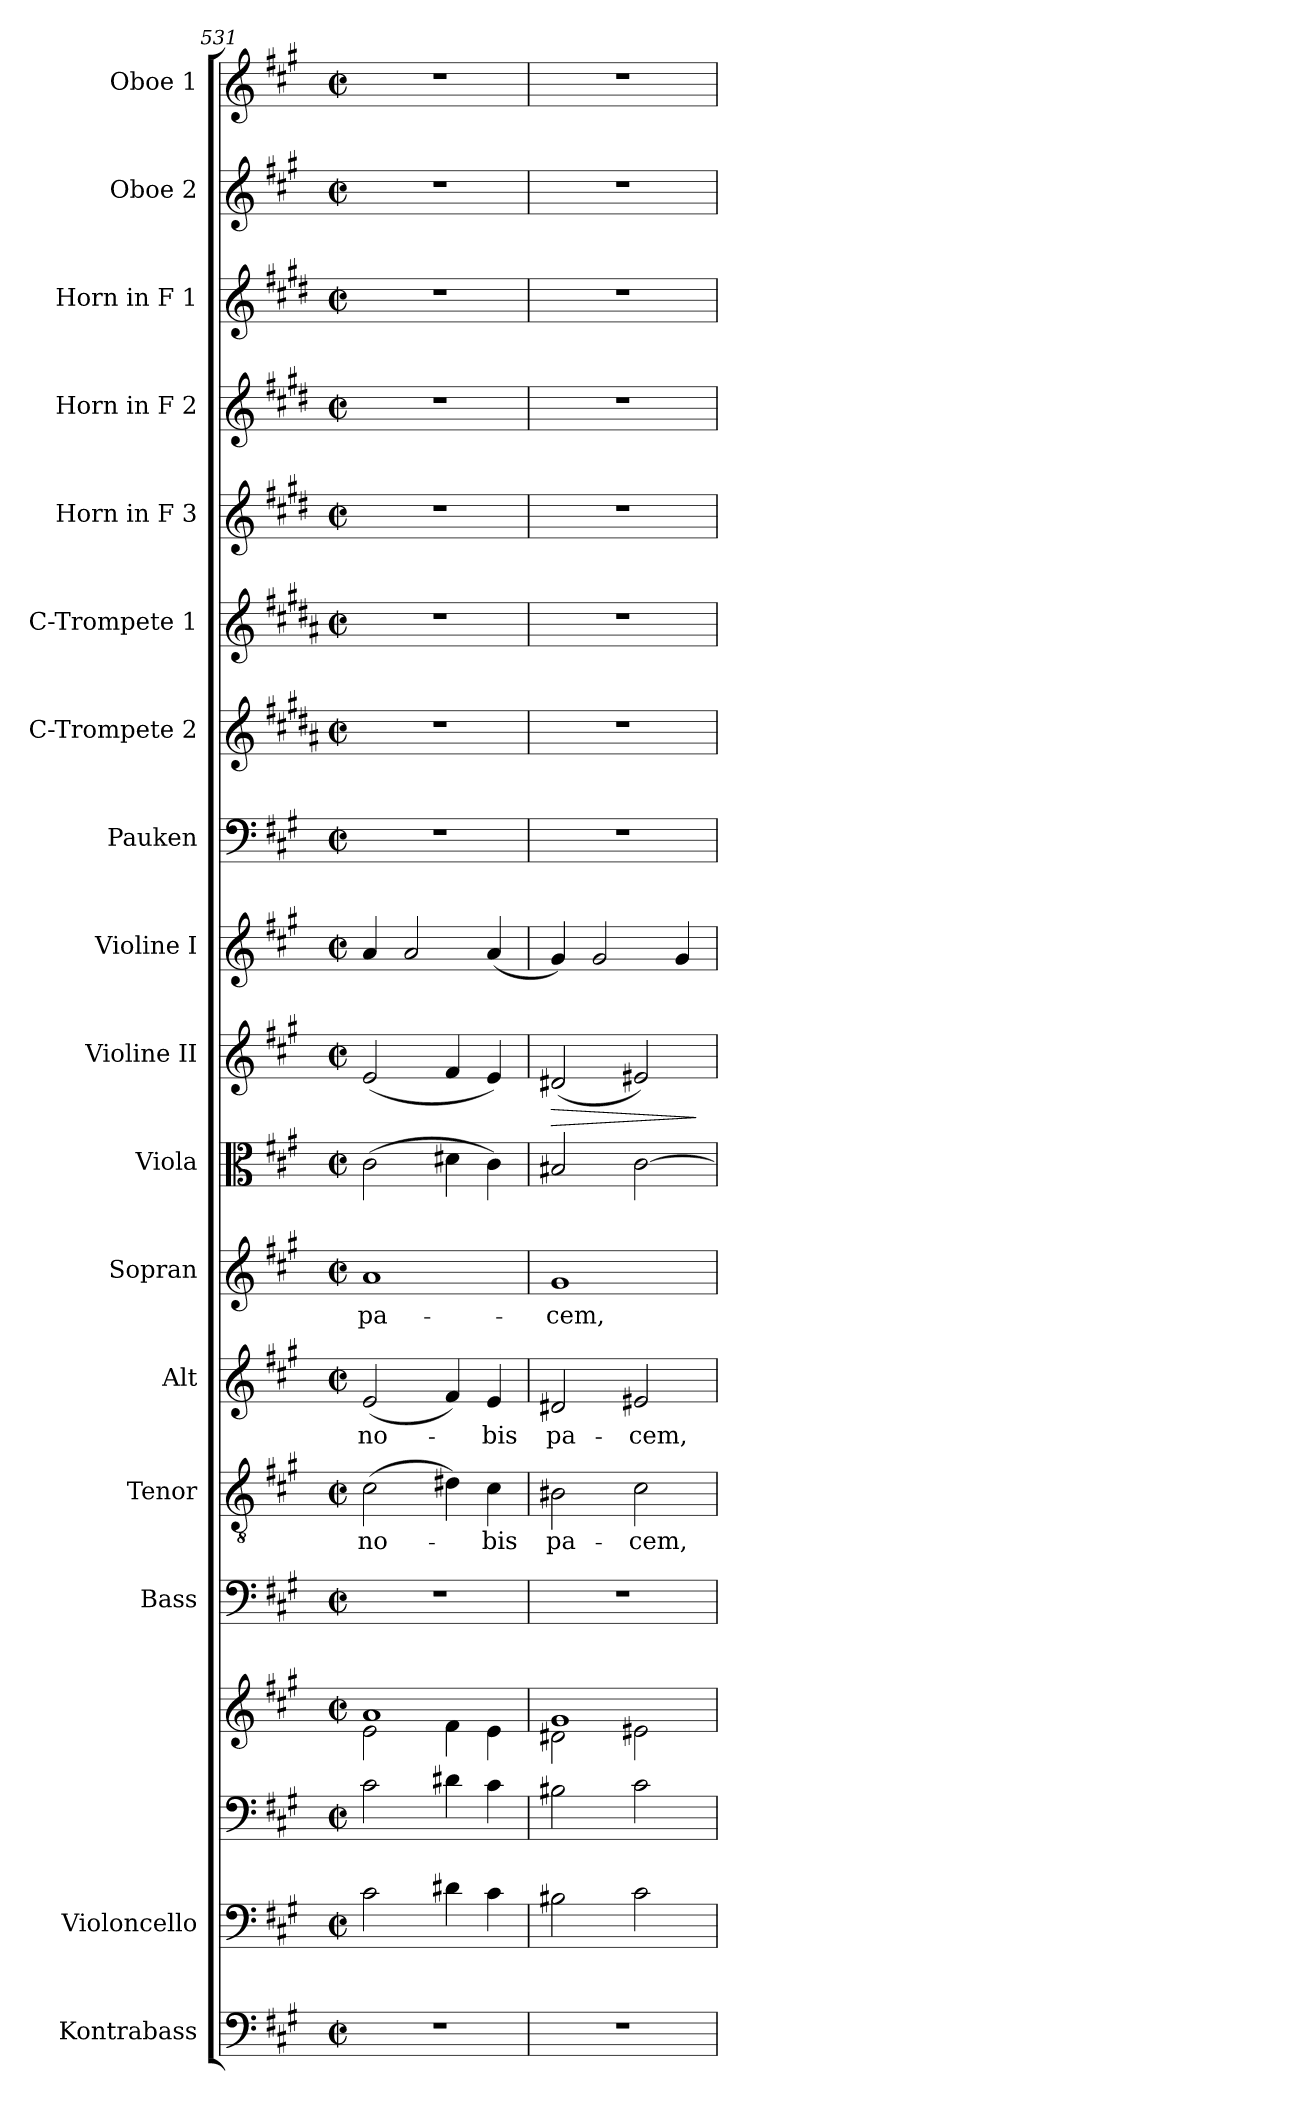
**kern	**kern	**kern	**kern	**kern	**kern	**text	**kern	**text	**kern	**text	**kern	**kern	**dynam	**kern	**kern	**kern	**kern	**kern	**kern	**kern	**kern	**kern
*part18	*part17	*part16	*part16	*part15	*part14	*part14	*part13	*part13	*part12	*part12	*part11	*part10	*part10	*part9	*part8	*part7	*part6	*part5	*part4	*part3	*part2	*part1
*staff19	*staff18	*staff17	*staff16	*staff15	*staff14	*staff14	*staff13	*staff13	*staff12	*staff12	*staff11	*staff10	*staff10	*staff9	*staff8	*staff7	*staff6	*staff5	*staff4	*staff3	*staff2	*staff1
*I"Kontrabass	*I"Violoncello	*	*	*I"Bass	*I"Tenor	*	*I"Alt	*	*I"Sopran	*	*I"Viola	*I"Violine II	*	*I"Violine I	*I"Pauken	*I"C-Trompete 2	*I"C-Trompete 1	*I"Horn in F 3	*I"Horn in F 2	*I"Horn in F 1	*I"Oboe 2	*I"Oboe 1
*I'Kb.	*I'Vc.	*	*	*I'B.	*I'T.	*	*I'A.	*	*I'S.	*	*I'Vla.	*I'Vl. II	*	*I'Vl. I	*I'Pk.	*I'C Trp. 2	*I'C Trp. 1	*	*	*	*I'Ob. 2	*I'Ob. 1
!!LO:PB:g=z
*clefF4	*clefF4	*clefF4	*clefG2	*clefF4	*clefGv2	*	*clefG2	*	*clefG2	*	*clefC3	*clefG2	*	*clefG2	*clefF4	*clefG2	*clefG2	*clefG2	*clefG2	*clefG2	*clefG2	*clefG2
*ITrd7c12	*	*	*	*	*	*	*	*	*	*	*	*	*	*	*	*ITrd1c2	*ITrd1c2	*ITrd4c7	*ITrd4c7	*ITrd4c7	*	*
*k[f#c#g#]	*k[f#c#g#]	*k[f#c#g#]	*k[f#c#g#]	*k[f#c#g#]	*k[f#c#g#]	*	*k[f#c#g#]	*	*k[f#c#g#]	*	*k[f#c#g#]	*k[f#c#g#]	*	*k[f#c#g#]	*k[f#c#g#]	*k[f#c#g#]	*k[f#c#g#]	*k[f#c#g#]	*k[f#c#g#]	*k[f#c#g#]	*k[f#c#g#]	*k[f#c#g#]
*A:	*A:	*A:	*A:	*A:	*A:	*	*A:	*	*A:	*	*A:	*A:	*	*A:	*A:	*A:	*A:	*A:	*A:	*A:	*A:	*A:
*M2/2	*M2/2	*M2/2	*M2/2	*M2/2	*M2/2	*	*M2/2	*	*M2/2	*	*M2/2	*M2/2	*	*M2/2	*M2/2	*M2/2	*M2/2	*M2/2	*M2/2	*M2/2	*M2/2	*M2/2
*met(c|)	*met(c|)	*met(c|)	*met(c|)	*met(c|)	*met(c|)	*	*met(c|)	*	*met(c|)	*	*met(c|)	*met(c|)	*	*met(c|)	*met(c|)	*met(c|)	*met(c|)	*met(c|)	*met(c|)	*met(c|)	*met(c|)	*met(c|)
=531	=531	=531	=531	=531	=531	=531	=531	=531	=531	=531	=531	=531	=531	=531	=531	=531	=531	=531	=531	=531	=531	=531
*	*	*	*^	*	*	*	*	*	*	*	*	*	*	*	*	*	*	*	*	*	*	*
!	!	!	!	!	!	!	!LO:LY:b	!	!LO:LY:b	!	!LO:LY:b	!	!	!	!	!	!	!	!	!	!	!	!
1r	2c#\	2c#\	1a	2e\	1r	(>2c#\	no-	(<2e/	no-	1a	pa-	(>2c#\	(<2e/	.	4a/	1r	1r	1r	1r	1r	1r	1r	1r
.	.	.	.	.	.	.	.	.	.	.	.	.	.	.	2a/	.	.	.	.	.	.	.	.
.	4d#X\	4d#X\	.	4f#\	.	4d#X\)	.	4f#/)	.	.	.	4d#X\	4f#/	.	.	.	.	.	.	.	.	.	.
!	!	!	!	!	!	!	!LO:LY:b	!	!LO:LY:b	!	!	!	!	!	!	!	!	!	!	!	!	!	!
.	4c#\	4c#\	.	4e\	.	4c#\	-bis	4e/	-bis	.	.	4c#\)	4e/)	.	(<4a/	.	.	.	.	.	.	.	.
=532	=532	=532	=532	=532	=532	=532	=532	=532	=532	=532	=532	=532	=532	=532	=532	=532	=532	=532	=532	=532	=532	=532	=532
!	!	!	!	!	!	!	!LO:LY:b	!	!LO:LY:b	!	!LO:LY:b	!	!	!LO:HP:b	!	!	!	!	!	!	!	!	!
1r	2B#X\	2B#X\	1g#	2d#X\	1r	2B#X\	pa-	2d#X/	pa-	1g#	-cem,	2B#X/	(<2d#X/	>	4g#/)	1r	1r	1r	1r	1r	1r	1r	1r
.	.	.	.	.	.	.	.	.	.	.	.	.	.	.	2g#/	.	.	.	.	.	.	.	.
!	!	!	!	!	!	!	!LO:LY:b	!	!LO:LY:b	!	!	!	!	!	!	!	!	!	!	!	!	!	!
.	2c#\	2c#\	.	2e#X\	.	2c#\	-cem,	2e#X/	-cem,	.	.	[2c#\	2e#X/)	.	.	.	.	.	.	.	.	.	.
.	.	.	.	.	.	.	.	.	.	.	.	.	.	.	4g#/	.	.	.	.	.	.	.	.
*	*	*	*v	*v	*	*	*	*	*	*	*	*	*	*	*	*	*	*	*	*	*	*	*
.	.	.	.	.	.	.	.	.	.	.	.	.	]	.	.	.	.	.	.	.	.	.
=	=	=	=	=	=	=	=	=	=	=	=	=	=	=	=	=	=	=	=	=	=	=
*-	*-	*-	*-	*-	*-	*-	*-	*-	*-	*-	*-	*-	*-	*-	*-	*-	*-	*-	*-	*-	*-	*-
